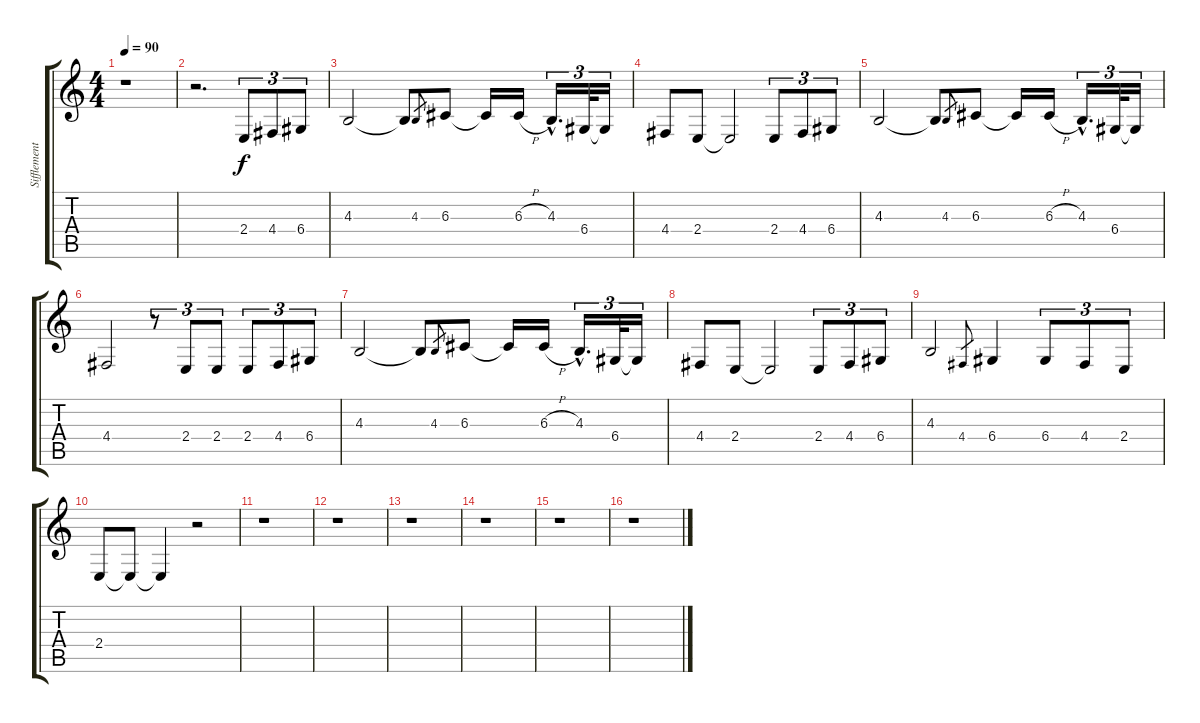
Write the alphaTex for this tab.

\track ("Sifflements" "Sifflement") {instrument harmonica}
\staff {score tabs}
\tuning (E4 B3 G3 D3 A2 E2) {hide}
\ts (4 4)
\tempo 90
\clef g2
\ks c
r.1{dy f} |
r.2{d} 2.4.8{tu (3 2)} 4.4.8{tu (3 2)} 6.4.8{tu (3 2)} |
4.3.2 4.3{t}.8 4.3.8{gr} 6.3.8 6.3{t}.16 6.3{h}.16 4.3{hac}.16{d tu (3 2)} 6.4.32{tu (3 2)} 6.4{t}.16{tu (3 2)} |
4.4.8 2.4.8 2.4{t}.2 2.4.8{tu (3 2)} 4.4.8{tu (3 2)} 6.4.8{tu (3 2)} |
4.3.2 4.3{t}.8 4.3.8{gr} 6.3.8 6.3{t}.16 6.3{h}.16 4.3{hac}.16{d tu (3 2)} 6.4.32{tu (3 2)} 6.4{t}.16{tu (3 2)} |
4.4.2 r.8{tu (3 2)} 2.4.8{tu (3 2)} 2.4.8{tu (3 2)} 2.4.8{tu (3 2)} 4.4.8{tu (3 2)} 6.4.8{tu (3 2)} |
4.3.2 4.3{t}.8 4.3.8{gr} 6.3.8 6.3{t}.16 6.3{h}.16 4.3{hac}.16{d tu (3 2)} 6.4.32{tu (3 2)} 6.4{t}.16{tu (3 2)} |
4.4.8 2.4.8 2.4{t}.2 2.4.8{tu (3 2)} 4.4.8{tu (3 2)} 6.4.8{tu (3 2)} |
4.3.2 4.4.8{gr} 6.4.4 6.4.8{tu (3 2)} 4.4.8{tu (3 2)} 2.4.8{tu (3 2)} |
2.4.8 2.4{t}.8 2.4{t}.4 r.2 |
r.1 |
r.1 |
r.1 |
r.1 |
r.1 |
r.1
